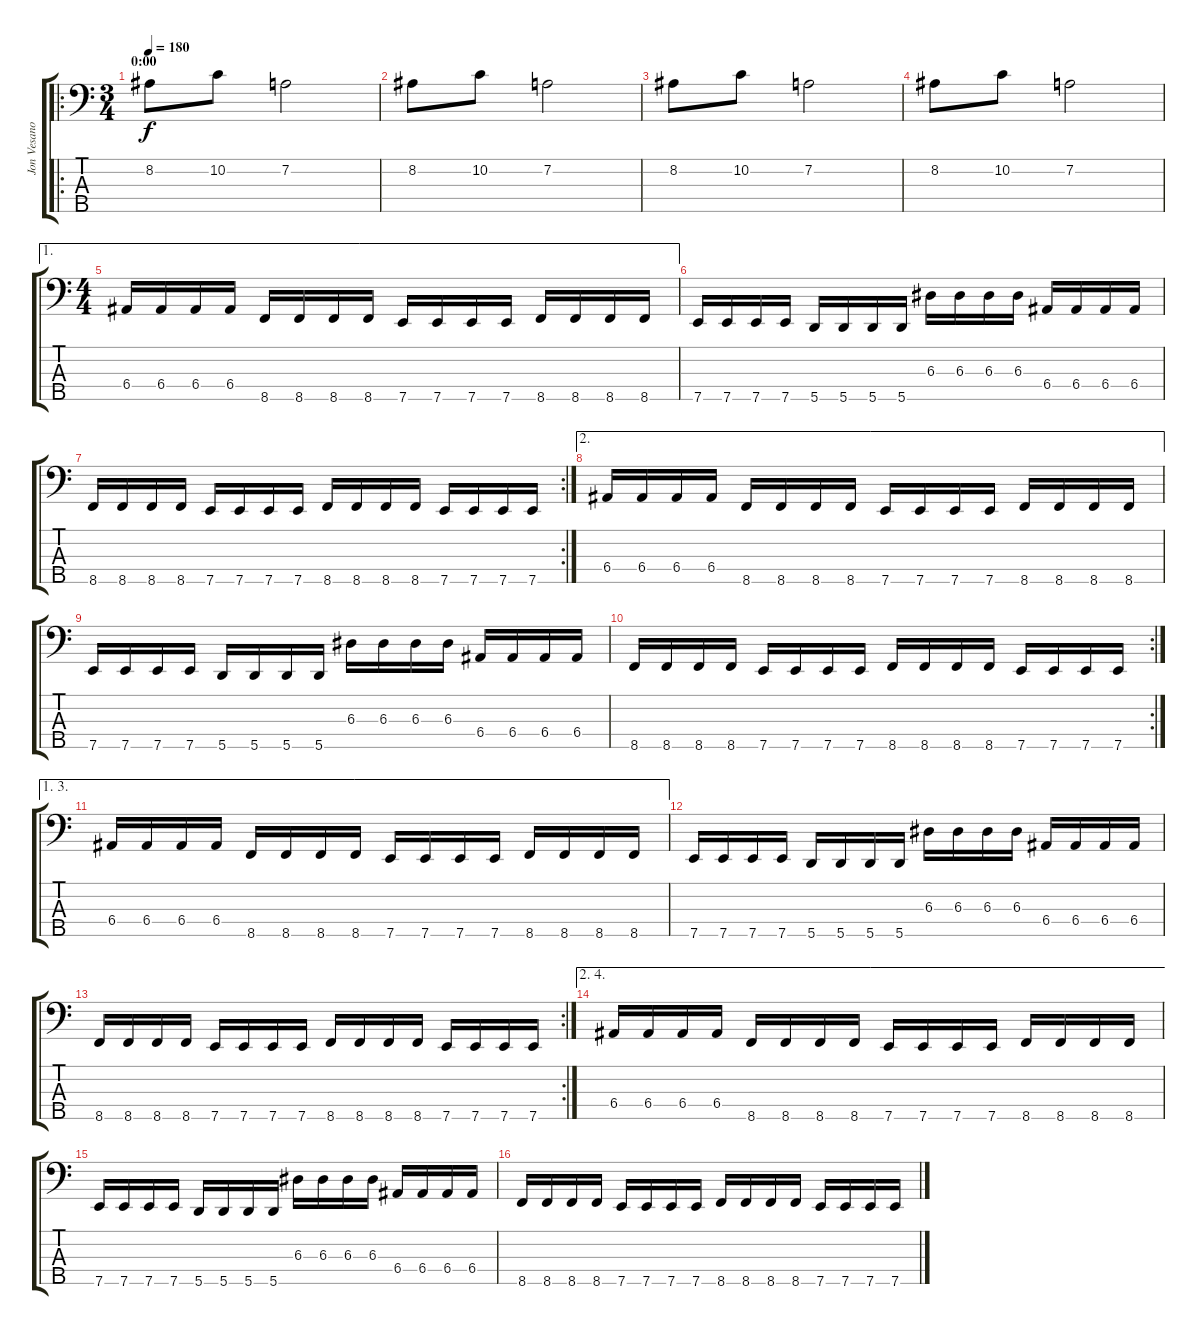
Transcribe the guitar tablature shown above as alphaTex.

\track ("Jon Vesano" "Jon Vesano") {instrument electricbasspick}
\staff {score tabs}
\tuning (G2 D2 A1 E1 A0) {hide}
\ro
\ts (3 4)
\section ("" "0:00")
\tempo 180
\clef f4
\ks c
8.2.8{dy f instrument electricbasspick} 10.2.8 7.2.2 |
8.2.8 10.2.8 7.2.2 |
8.2.8 10.2.8 7.2.2 |
8.2.8 10.2.8 7.2.2 |
\ae 1
\ts (4 4)
6.4.16 6.4.16 6.4.16 6.4.16 8.5.16 8.5.16 8.5.16 8.5.16 7.5.16 7.5.16 7.5.16 7.5.16 8.5.16 8.5.16 8.5.16 8.5.16 |
7.5.16 7.5.16 7.5.16 7.5.16 5.5.16 5.5.16 5.5.16 5.5.16 6.3.16 6.3.16 6.3.16 6.3.16 6.4.16 6.4.16 6.4.16 6.4.16 |
\rc 2
8.5.16 8.5.16 8.5.16 8.5.16 7.5.16 7.5.16 7.5.16 7.5.16 8.5.16 8.5.16 8.5.16 8.5.16 7.5.16 7.5.16 7.5.16 7.5.16 |
\ae 2
6.4.16 6.4.16 6.4.16 6.4.16 8.5.16 8.5.16 8.5.16 8.5.16 7.5.16 7.5.16 7.5.16 7.5.16 8.5.16 8.5.16 8.5.16 8.5.16 |
7.5.16 7.5.16 7.5.16 7.5.16 5.5.16 5.5.16 5.5.16 5.5.16 6.3.16 6.3.16 6.3.16 6.3.16 6.4.16 6.4.16 6.4.16 6.4.16 |
\rc 2
8.5.16 8.5.16 8.5.16 8.5.16 7.5.16 7.5.16 7.5.16 7.5.16 8.5.16 8.5.16 8.5.16 8.5.16 7.5.16 7.5.16 7.5.16 7.5.16 |
\ae (1 3)
6.4.16 6.4.16 6.4.16 6.4.16 8.5.16 8.5.16 8.5.16 8.5.16 7.5.16 7.5.16 7.5.16 7.5.16 8.5.16 8.5.16 8.5.16 8.5.16 |
7.5.16 7.5.16 7.5.16 7.5.16 5.5.16 5.5.16 5.5.16 5.5.16 6.3.16 6.3.16 6.3.16 6.3.16 6.4.16 6.4.16 6.4.16 6.4.16 |
\rc 2
8.5.16 8.5.16 8.5.16 8.5.16 7.5.16 7.5.16 7.5.16 7.5.16 8.5.16 8.5.16 8.5.16 8.5.16 7.5.16 7.5.16 7.5.16 7.5.16 |
\ae (2 4)
6.4.16 6.4.16 6.4.16 6.4.16 8.5.16 8.5.16 8.5.16 8.5.16 7.5.16 7.5.16 7.5.16 7.5.16 8.5.16 8.5.16 8.5.16 8.5.16 |
7.5.16 7.5.16 7.5.16 7.5.16 5.5.16 5.5.16 5.5.16 5.5.16 6.3.16 6.3.16 6.3.16 6.3.16 6.4.16 6.4.16 6.4.16 6.4.16 |
8.5.16 8.5.16 8.5.16 8.5.16 7.5.16 7.5.16 7.5.16 7.5.16 8.5.16 8.5.16 8.5.16 8.5.16 7.5.16 7.5.16 7.5.16 7.5.16
